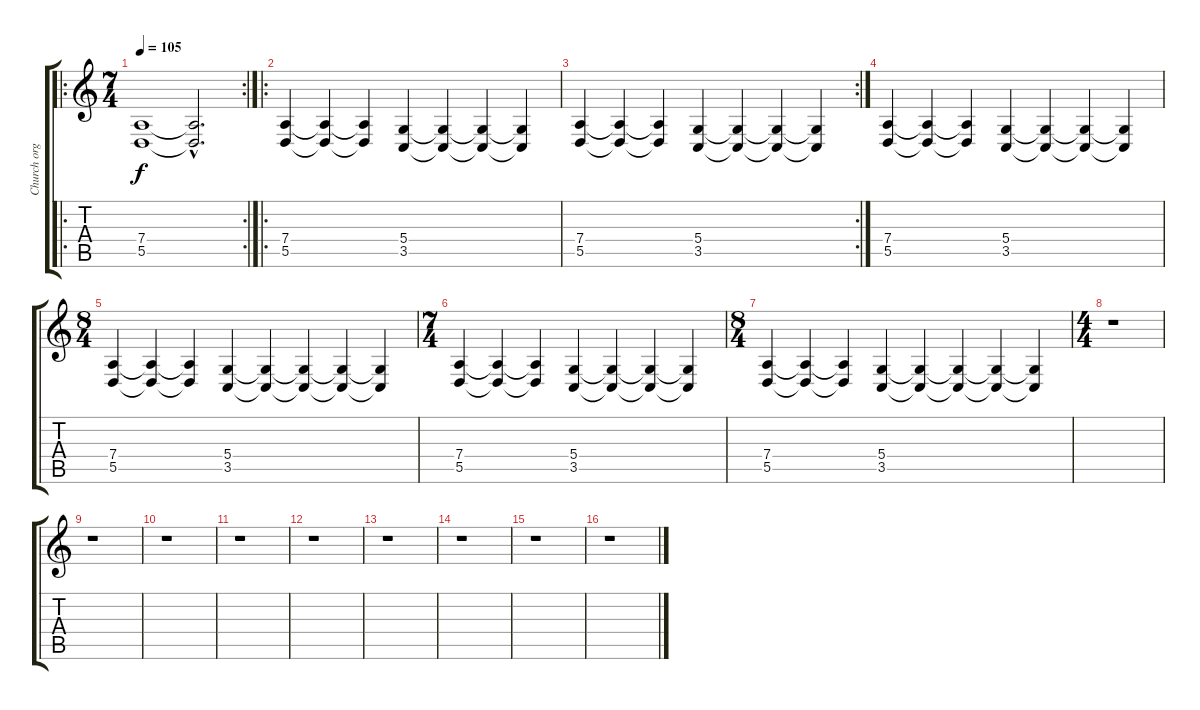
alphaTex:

\track ("Church organ" "Church org") {instrument churchorgan}
\staff {score tabs}
\tuning (E4 B3 G3 D3 A2 E2) {hide}
\ro
\rc 2
\ts (7 4)
\tempo 105
\clef g2
\ks c
(7.4 5.5).1{dy f instrument churchorgan} (7.4{hac t} 5.5{hac t}).2{d} |
\ro
(7.4 5.5).4 (7.4{t} 5.5{t}).4 (7.4{t} 5.5{t}).4 (5.4 3.5).4 (5.4{t} 3.5{t}).4 (5.4{t} 3.5{t}).4 (5.4{t} 3.5{t}).4 |
\rc 2
(7.4 5.5).4 (7.4{t} 5.5{t}).4 (7.4{t} 5.5{t}).4 (5.4 3.5).4 (5.4{t} 3.5{t}).4 (5.4{t} 3.5{t}).4 (5.4{t} 3.5{t}).4 |
(7.4 5.5).4 (7.4{t} 5.5{t}).4 (7.4{t} 5.5{t}).4 (5.4 3.5).4 (5.4{t} 3.5{t}).4 (5.4{t} 3.5{t}).4 (5.4{t} 3.5{t}).4 |
\ts (8 4)
(7.4 5.5).4 (7.4{t} 5.5{t}).4 (7.4{t} 5.5{t}).4 (5.4 3.5).4 (5.4{t} 3.5{t}).4 (5.4{t} 3.5{t}).4 (5.4{t} 3.5{t}).4 (5.4{t} 3.5{t}).4 |
\ts (7 4)
(7.4 5.5).4 (7.4{t} 5.5{t}).4 (7.4{t} 5.5{t}).4 (5.4 3.5).4 (5.4{t} 3.5{t}).4 (5.4{t} 3.5{t}).4 (5.4{t} 3.5{t}).4 |
\ts (8 4)
(7.4 5.5).4 (7.4{t} 5.5{t}).4 (7.4{t} 5.5{t}).4 (5.4 3.5).4 (5.4{t} 3.5{t}).4 (5.4{t} 3.5{t}).4 (5.4{t} 3.5{t}).4 (5.4{t} 3.5{t}).4 |
\ts (4 4)
r.1 |
r.1 |
r.1 |
r.1 |
r.1 |
r.1 |
r.1 |
r.1 |
r.1
